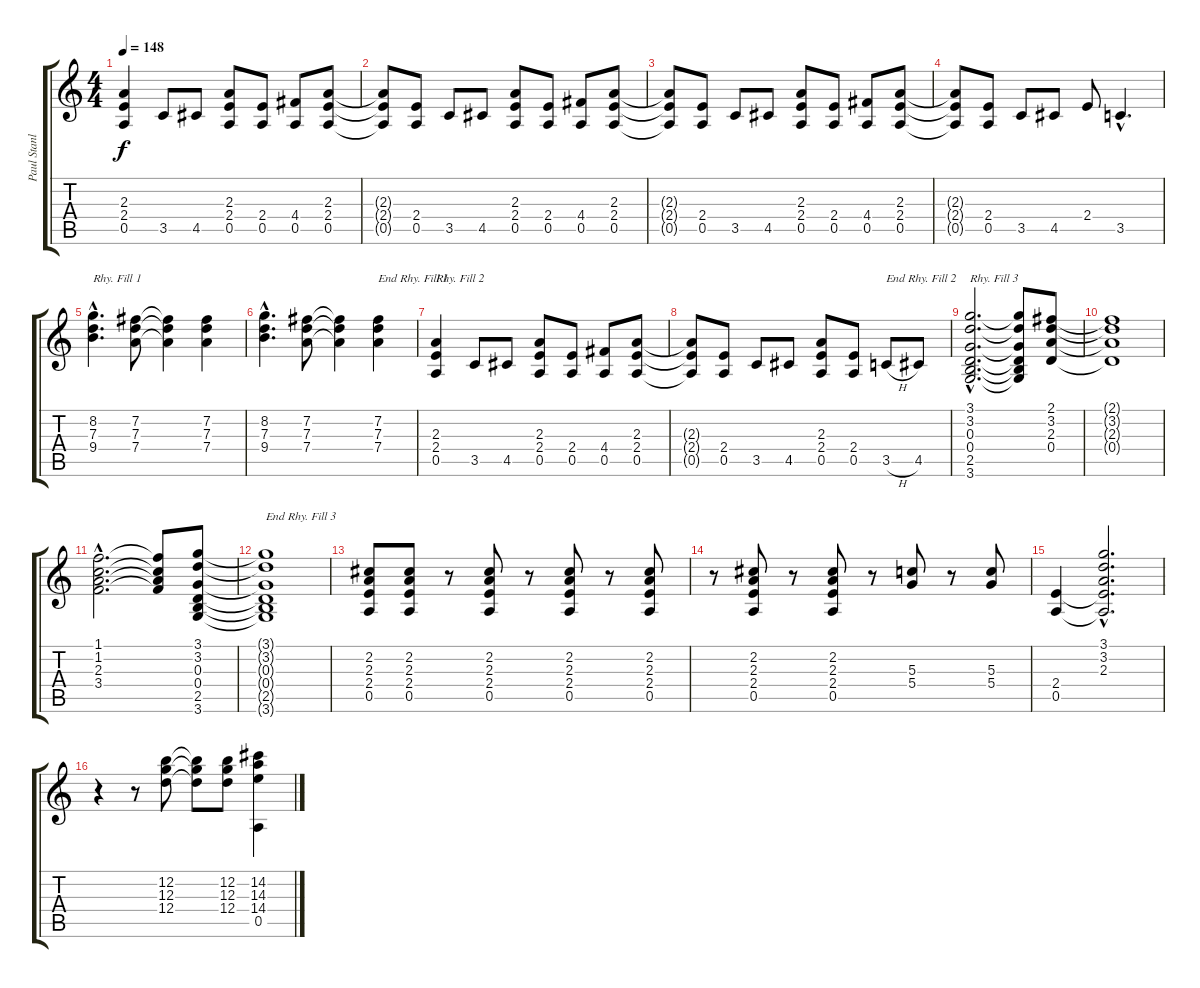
\track ("Paul Stanley" "Paul Stanl") {instrument overdrivenguitar}
\staff {score tabs}
\tuning (E4 B3 G3 D3 A2 E2) {hide}
\ts (4 4)
\tempo 148
\clef g2
\ks c
(2.3 2.4 0.5).4{dy f} 3.5.8 4.5.8 (2.3 2.4 0.5).8 (2.4 0.5).8 (4.4 0.5).8 (2.3 2.4 0.5).8 |
(2.3{t} 2.4{t} 0.5{t}).8 (2.4 0.5).8 3.5.8 4.5.8 (2.3 2.4 0.5).8 (2.4 0.5).8 (4.4 0.5).8 (2.3 2.4 0.5).8 |
(2.3{t} 2.4{t} 0.5{t}).8 (2.4 0.5).8 3.5.8 4.5.8 (2.3 2.4 0.5).8 (2.4 0.5).8 (4.4 0.5).8 (2.3 2.4 0.5).8 |
(2.3{t} 2.4{t} 0.5{t}).8 (2.4 0.5).8 3.5.8 4.5.8 2.4.8 3.5{hac}.4{d} |
(8.2{hac} 7.3{hac} 9.4{hac}).4{d txt "Rhy. Fill 1"} (7.2 7.3 7.4).8 (7.2{t} 7.3{t} 7.4{t}).4 (7.2 7.3 7.4).4 |
(8.2{hac} 7.3{hac} 9.4{hac}).4{d} (7.2 7.3 7.4).8 (7.2{t} 7.3{t} 7.4{t}).4 (7.2 7.3 7.4).4{txt "End Rhy. Fill 1"} |
(2.3 2.4 0.5).4{txt "Rhy. Fill 2"} 3.5.8 4.5.8 (2.3 2.4 0.5).8 (2.4 0.5).8 (4.4 0.5).8 (2.3 2.4 0.5).8 |
(2.3{t} 2.4{t} 0.5{t}).8 (2.4 0.5).8 3.5.8 4.5.8 (2.3 2.4 0.5).8 (2.4 0.5).8 3.5{h}.8{txt "End Rhy. Fill 2"} 4.5.8 |
(3.1{hac} 3.2{hac} 0.3{hac} 0.4{hac} 2.5{hac} 3.6{hac}).2{d txt "Rhy. Fill 3"} (3.1{t} 3.2{t} 0.3{t} 0.4{t} 2.5{t} 3.6{t}).8 (2.1 3.2 2.3 0.4).8 |
(2.1{t} 3.2{t} 2.3{t} 0.4{t}).1 |
(1.1{hac} 1.2{hac} 2.3{hac} 3.4{hac}).2{d} (1.1{t} 1.2{t} 2.3{t} 3.4{t}).8 (3.1 3.2 0.3 0.4 2.5 3.6).8 |
(3.1{t} 3.2{t} 0.3{t} 0.4{t} 2.5{t} 3.6{t}).1{txt "End Rhy. Fill 3"} |
(2.2 2.3 2.4 0.5).8 (2.2 2.3 2.4 0.5).8 r.8 (2.2 2.3 2.4 0.5).8 r.8 (2.2 2.3 2.4 0.5).8 r.8 (2.2 2.3 2.4 0.5).8 |
r.8 (2.2 2.3 2.4 0.5).8 r.8 (2.2 2.3 2.4 0.5).8 r.8 (5.3 5.4).8 r.8 (5.3 5.4).8 |
(2.4 0.5).4 (3.1{hac} 3.2{hac} 2.3{hac} 2.4{hac t} 0.5{hac t}).2{d} |
r.4 r.8 (12.2 12.3 12.4).8 (12.2{t} 12.3{t} 12.4{t}).8 (12.2 12.3 12.4).8 (14.2 14.3 14.4 0.5).4
